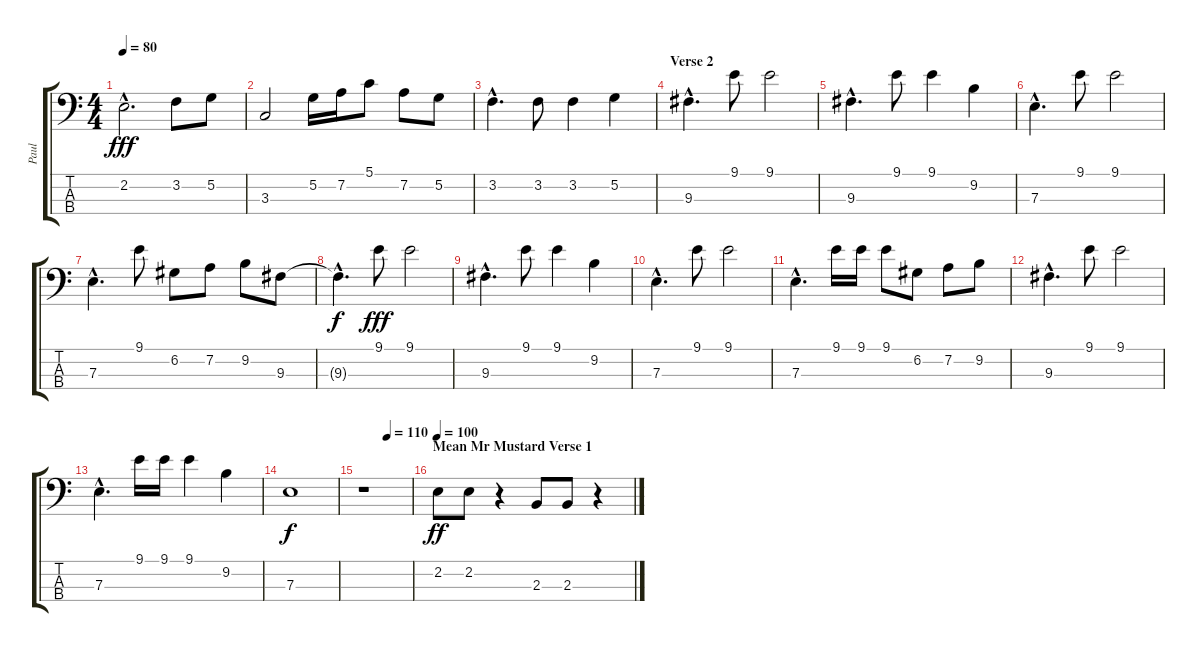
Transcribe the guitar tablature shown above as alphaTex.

\track ("Paul" "Paul") {instrument acousticbass}
\staff {score tabs}
\tuning (G2 D2 A1 E1) {hide}
\ts (4 4)
\tempo 80
\clef f4
\ks c
2.2{hac}.2{d dy fff} 3.2.8 5.2.8 |
3.3.2 5.2.16 7.2.16 5.1.8 7.2.8 5.2.8 |
3.2{hac}.4{d} 3.2.8 3.2.4 5.2.4 |
\section ("" "Verse 2")
9.3{hac}.4{d} 9.1.8 9.1.2 |
9.3{hac}.4{d} 9.1.8 9.1.4 9.2.4 |
7.3{hac}.4{d} 9.1.8 9.1.2 |
7.3{hac}.4{d} 9.1.8 6.2.8 7.2.8 9.2.8 9.3.8 |
9.3{hac t}.4{d dy f} 9.1.8{dy fff} 9.1.2 |
9.3{hac}.4{d} 9.1.8 9.1.4 9.2.4 |
7.3{hac}.4{d} 9.1.8 9.1.2 |
7.3{hac}.4{d} 9.1.16 9.1.16 9.1.8 6.2.8 7.2.8 9.2.8 |
9.3{hac}.4{d} 9.1.8 9.1.2 |
7.3{hac}.4{d} 9.1.16 9.1.16 9.1.4 9.2.4 |
7.3.1{dy f} |
\tempo (110 0.5)
r.1 |
\section ("" "Mean Mr Mustard Verse 1")
\tempo 100
2.2.8{dy ff instrument overdrivenguitar} 2.2.8 r.4 2.3.8 2.3.8 r.4
